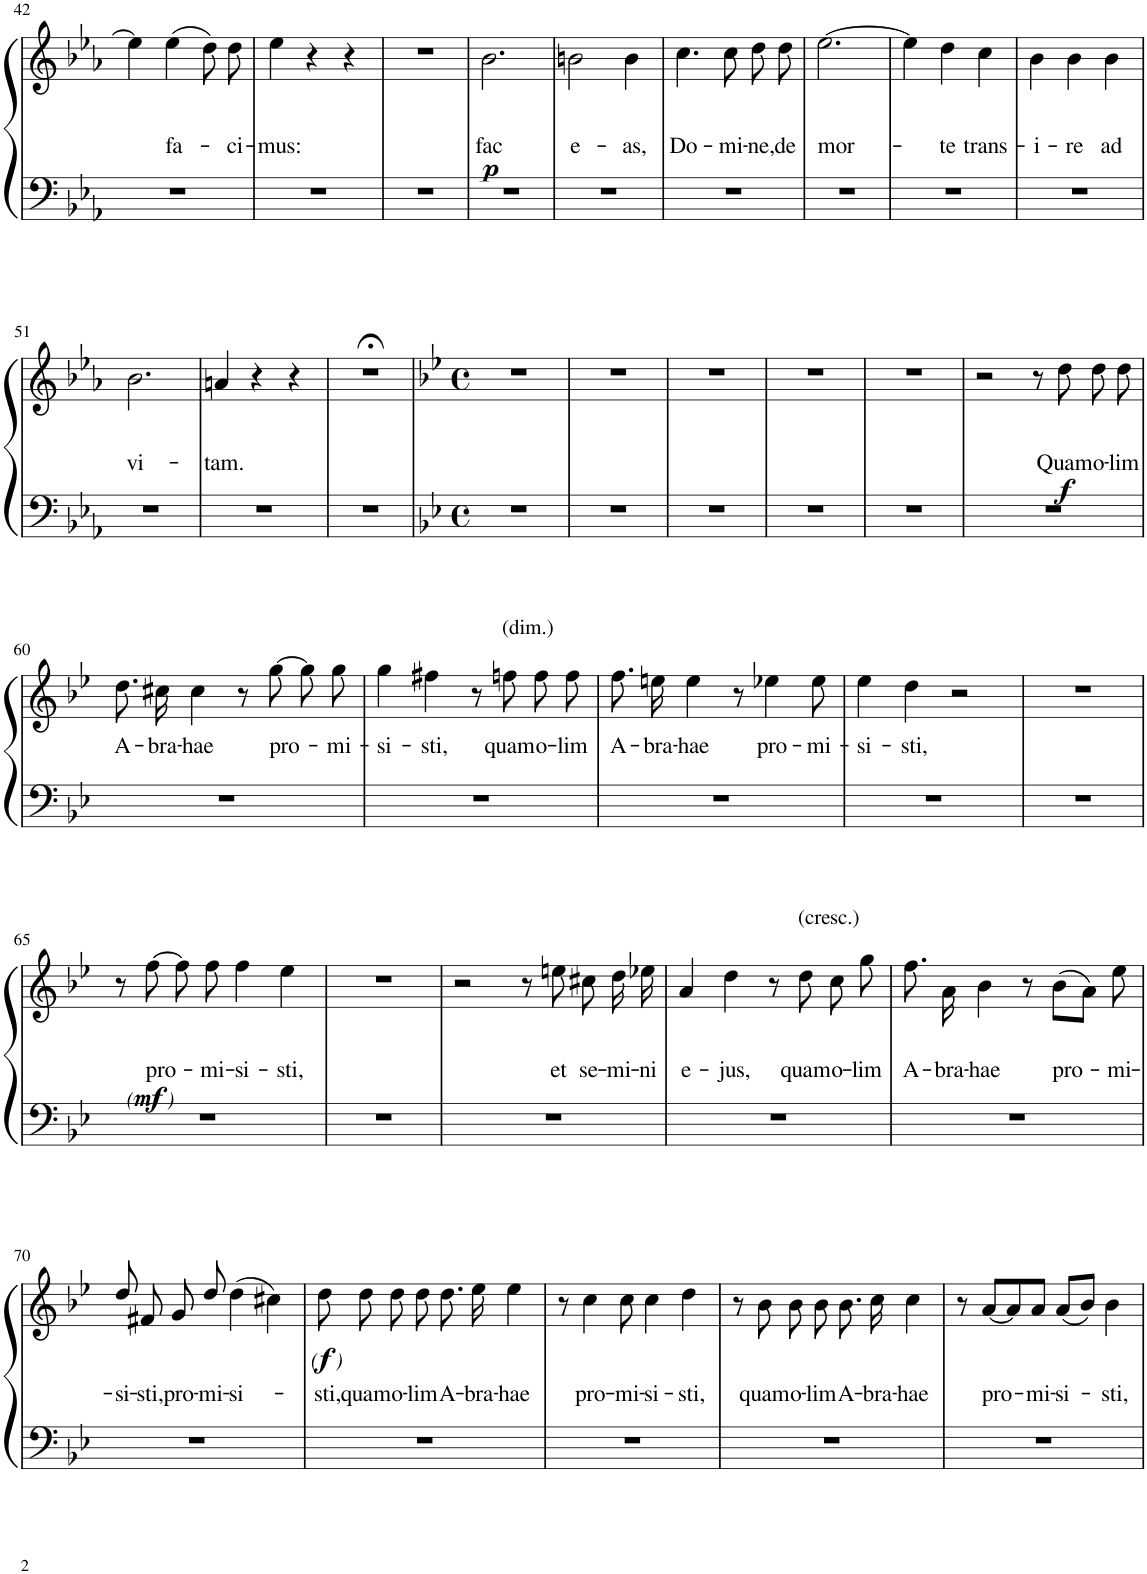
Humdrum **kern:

**kern	**kern	**text	**dynam
*part1	*part1	*part1	*part1
*staff2	*staff1	*staff1	*staff1/2
*I"Piano	*	*	*
*I'Pno.	*	*	*
!!LO:PB:g=z
*clefF4	*clefG2	*	*
*k[b-e-a-]	*k[b-e-a-]	*	*
*M3/4	*M3/4	*	*
=42	=42	=42	=42
2.r	4ee-\]	.	.
!	!	!LO:LY:b	!
.	(4ee-\	fa-	.
.	8dd\)	.	.
!	!	!LO:LY:b	!
.	8dd\	-ci-	.
=43	=43	=43	=43
!	!	!LO:LY:b	!
2.r	4ee-\	-mus:	.
.	4r	.	.
.	4r	.	.
=44	=44	=44	=44
2.r	2.r	.	.
=45	=45	=45	=45
!	!	!LO:LY:b	!LO:DY:b
2.r	2.b-\	fac	p
=46	=46	=46	=46
!	!	!LO:LY:b	!
2.r	2bn\	e-	.
!	!	!LO:LY:b	!
.	4b\	-as,	.
=47	=47	=47	=47
!	!	!LO:LY:b	!
2.r	4.cc\	Do-	.
!	!	!LO:LY:b	!
.	8cc\	-mi-	.
!	!	!LO:LY:b	!
.	8dd\	-ne,	.
!	!	!LO:LY:b	!
.	8dd\	de	.
=48	=48	=48	=48
!	!	!LO:LY:b	!
2.r	[2.ee-\	mor-	.
=49	=49	=49	=49
2.r	4ee-\]	.	.
!	!	!LO:LY:b	!
.	4dd\	-te	.
!	!	!LO:LY:b	!
.	4cc\	trans-	.
=50	=50	=50	=50
!	!	!LO:LY:b	!
2.r	4b-\	-i-	.
!	!	!LO:LY:b	!
.	4b-\	-re	.
!	!	!LO:LY:b	!
.	4b-\	ad	.
!!LO:LB:g=z
=51	=51	=51	=51
!	!	!LO:LY:b	!
2.r	2.b-\	vi-	.
=52	=52	=52	=52
!	!	!LO:LY:b	!
2.r	4an/	-tam.	.
.	4r	.	.
.	4r	.	.
=53	=53	=53	=53
2.r	2.r;<	.	.
=54	=54	=54	=54
*k[b-e-]	*k[b-e-]	*	*
*M4/4	*M4/4	*	*
*met(c)	*met(c)	*	*
1r	1r	.	.
=55	=55	=55	=55
1r	1r	.	.
=56	=56	=56	=56
1r	1r	.	.
=57	=57	=57	=57
1r	1r	.	.
=58	=58	=58	=58
1r	1r	.	.
=59	=59	=59	=59
1r	2r	.	.
.	8r	.	.
!	!	!LO:LY:b	!LO:DY:b
.	8dd\	Quam	f
!	!	!LO:LY:b	!
.	8dd\	o-	.
!	!	!LO:LY:b	!
.	8dd\	-lim	.
!!LO:LB:g=z
=60	=60	=60	=60
!	!	!LO:LY:b	!
1r	8.dd\	A-	.
!	!	!LO:LY:b	!
.	16cc#X\	-bra-	.
!	!	!LO:LY:b	!
.	4cc#\	-hae	.
.	8r	.	.
!	!	!LO:LY:b	!
.	[8gg\	pro-	.
.	8gg\]	.	.
!	!	!LO:LY:b	!
.	8gg\	-mi-	.
=61	=61	=61	=61
!	!	!LO:LY:b	!
1r	4gg\	-si-	.
!	!	!LO:LY:b	!
.	4ff#X\	-sti,	.
.	8r	.	.
!	!LO:TX:a:t=(dim.)	!	!
!	!	!LO:LY:b	!
.	8ffn\	quam	.
!	!	!LO:LY:b	!
.	8ff\	o-	.
!	!	!LO:LY:b	!
.	8ff\	-lim	.
=62	=62	=62	=62
!	!	!LO:LY:b	!
1r	8.ff\	A-	.
!	!	!LO:LY:b	!
.	16een\	-bra-	.
!	!	!LO:LY:b	!
.	4ee\	-hae	.
.	8r	.	.
!	!	!LO:LY:b	!
.	4ee-X\	pro-	.
!	!	!LO:LY:b	!
.	8ee-\	-mi-	.
=63	=63	=63	=63
!	!	!LO:LY:b	!
1r	4ee-\	-si-	.
!	!	!LO:LY:b	!
.	4dd\	-sti,	.
.	2r	.	.
=64	=64	=64	=64
1r	1r	.	.
!!LO:LB:g=z
=65	=65	=65	=65
1r	8r	.	.
!	!	!LO:LY:b	!LO:DY:b
!	!	!	!LO:DY:n=1:b
!	!	!	!LO:DY:n=2:b
.	[8ff\	pro-	other-dynamics mf other-dynamics
.	8ff\]	.	.
!	!	!LO:LY:b	!
.	8ff\	-mi-	.
!	!	!LO:LY:b	!
.	4ff\	-si-	.
!	!	!LO:LY:b	!
.	4ee-\	-sti,	.
=66	=66	=66	=66
1r	1r	.	.
=67	=67	=67	=67
1r	2r	.	.
.	8r	.	.
!	!	!LO:LY:b	!
.	8een\	et	.
!	!	!LO:LY:b	!
.	8cc#X\	se-	.
!	!	!LO:LY:b	!
.	16dd\	-mi-	.
!	!	!LO:LY:b	!
.	16ee-X\	-ni	.
=68	=68	=68	=68
!	!	!LO:LY:b	!
1r	4a/	e-	.
!	!	!LO:LY:b	!
.	4dd\	-jus,	.
.	8r	.	.
!	!LO:TX:a:t=(cresc.)	!	!
!	!	!LO:LY:b	!
.	8dd\	quam	.
!	!	!LO:LY:b	!
.	8cc\	o-	.
!	!	!LO:LY:b	!
.	8gg\	-lim	.
=69	=69	=69	=69
!	!	!LO:LY:b	!
1r	8.ff\	A-	.
!	!	!LO:LY:b	!
.	16a\	-bra-	.
!	!	!LO:LY:b	!
.	4b-\	-hae	.
.	8r	.	.
!	!	!LO:LY:b	!
.	(8b-\L	pro-	.
.	8a\J)	.	.
!	!	!LO:LY:b	!
.	8ee-\	-mi-	.
!!LO:LB:g=z
=70	=70	=70	=70
!	!	!LO:LY:b	!
1r	8dd/	-si-	.
!	!	!LO:LY:b	!
.	8f#X/	-sti,	.
!	!	!LO:LY:b	!
.	8g/	pro-	.
!	!	!LO:LY:b	!
.	8dd/	-mi-	.
!	!	!LO:LY:b	!
.	(4dd\	-si-	.
.	4cc#X\)	.	.
=71	=71	=71	=71
!	!	!LO:LY:b	!LO:DY:b
!	!	!	!LO:DY:n=1:b
!	!	!	!LO:DY:n=2:b
1r	8dd\	-sti,	other-dynamics f other-dynamics
!	!	!LO:LY:b	!
.	8dd\	quam	.
!	!	!LO:LY:b	!
.	8dd\	o-	.
!	!	!LO:LY:b	!
.	8dd\	-lim	.
!	!	!LO:LY:b	!
.	8.dd\	A-	.
!	!	!LO:LY:b	!
.	16ee-\	-bra-	.
!	!	!LO:LY:b	!
.	4ee-\	-hae	.
=72	=72	=72	=72
1r	8r	.	.
!	!	!LO:LY:b	!
.	4cc\	pro-	.
!	!	!LO:LY:b	!
.	8cc\	-mi-	.
!	!	!LO:LY:b	!
.	4cc\	-si-	.
!	!	!LO:LY:b	!
.	4dd\	-sti,	.
=73	=73	=73	=73
1r	8r	.	.
!	!	!LO:LY:b	!
.	8b-\	quam	.
!	!	!LO:LY:b	!
.	8b-\	o-	.
!	!	!LO:LY:b	!
.	8b-\	-lim	.
!	!	!LO:LY:b	!
.	8.b-\	A-	.
!	!	!LO:LY:b	!
.	16cc\	-bra-	.
!	!	!LO:LY:b	!
.	4cc\	-hae	.
=74	=74	=74	=74
1r	8r	.	.
!	!	!LO:LY:b	!
.	[8a/L	pro-	.
.	8a/]	.	.
!	!	!LO:LY:b	!
.	8a/J	-mi-	.
!	!	!LO:LY:b	!
.	(8a/L	-si-	.
.	8b-/J)	.	.
!	!	!LO:LY:b	!
.	4b-\	-sti,	.
=	=	=	=
*-	*-	*-	*-
